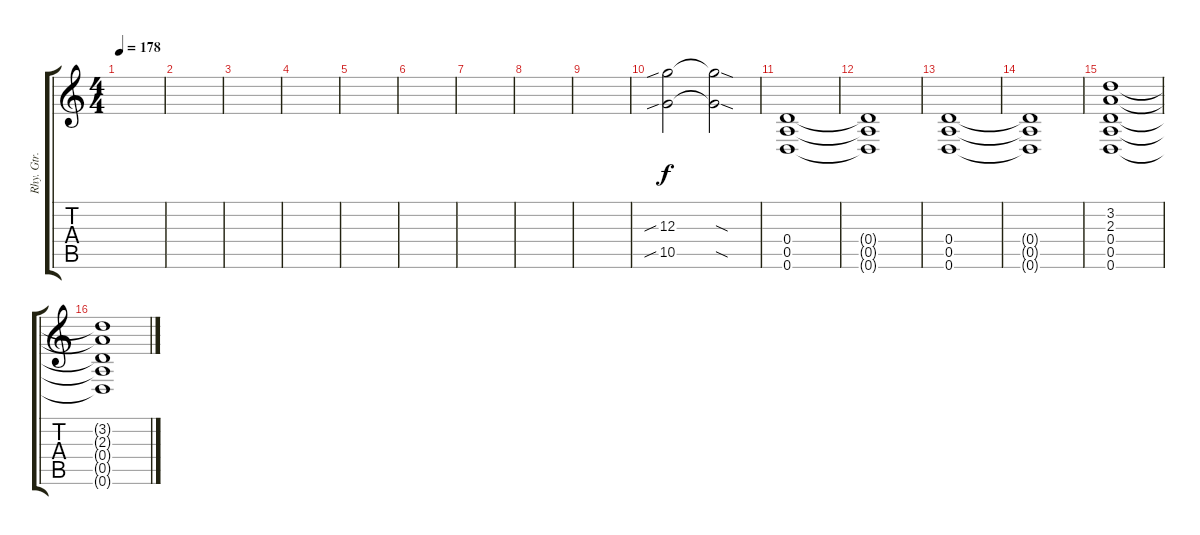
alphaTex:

\track ("Rhy. Gtr. 2" "Rhy. Gtr. ") {instrument distortionguitar}
\staff {score tabs}
\tuning (E4 B3 G3 D3 A2 D2) {hide}
\ts (4 4)
\tempo 178
\clef g2
\ks c
|
|
|
|
|
|
|
|
|
(12.3{sib} 10.5{sib}).2 (12.3{sod t} 10.5{sod t}).2 |
(0.4 0.5 0.6).1{volume 5 balance 15 instrument distortionguitar} |
(0.4{t} 0.5{t} 0.6{t}).1 |
(0.4 0.5 0.6).1 |
(0.4{t} 0.5{t} 0.6{t}).1 |
(3.2 2.3 0.4 0.5 0.6).1 |
(3.2{t} 2.3{t} 0.4{t} 0.5{t} 0.6{t}).1
